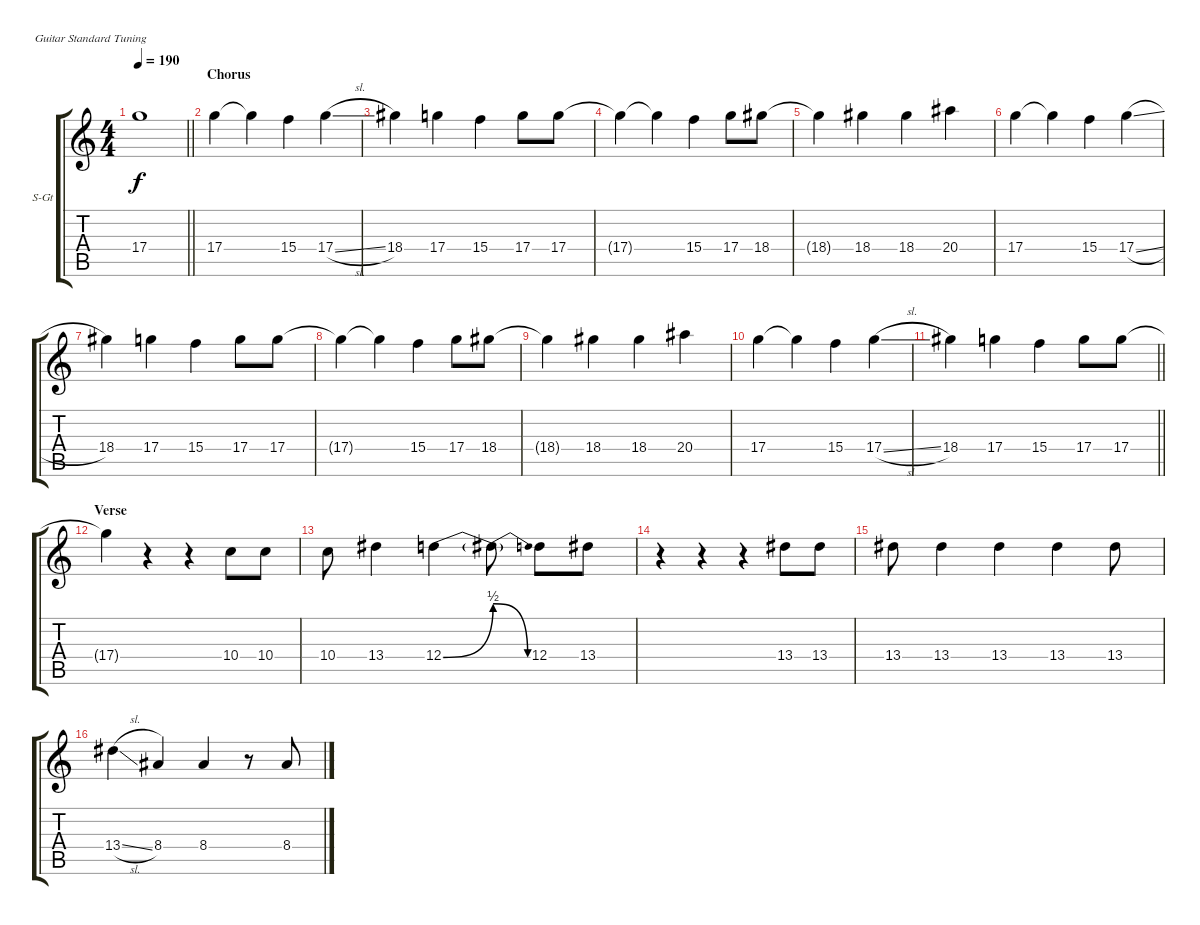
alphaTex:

\bracketExtendMode groupsimilarinstruments
\firstSystemTrackNameOrientation horizontal
\otherSystemsTrackNameOrientation horizontal
\track ("Vocal" "S-Gt") {instrument oboe}
\staff {score tabs}
\tuning (E4 B3 G3 D3 A2 E2)
\displaytranspose 12
\ts (4 4)
\tempo 190
\clef g2
\barLineRight lightlight
\ks c
17.4.1{dy f} |
\section ("" "Chorus ")
17.4.4 17.4{t}.4 15.4.4 17.4{sl}.4 |
18.4.4 17.4.4 15.4.4 17.4.8 17.4.8 |
17.4{t}.4 17.4{t}.4 15.4.4 17.4.8 18.4.8 |
18.4{t}.4 18.4.4 18.4.4 20.4.4 |
17.4.4 17.4{t}.4 15.4.4 17.4{sl}.4 |
18.4.4 17.4.4 15.4.4 17.4.8 17.4.8 |
17.4{t}.4 17.4{t}.4 15.4.4 17.4.8 18.4.8 |
18.4{t}.4 18.4.4 18.4.4 20.4.4 |
17.4.4 17.4{t}.4 15.4.4 17.4{sl}.4 |
\barLineRight lightlight
18.4.4 17.4.4 15.4.4 17.4.8 17.4.8 |
\section ("" "Verse ")
17.4{t}.4 r.4 r.4 10.4.8 10.4.8 |
10.4.8 13.4.4 12.4{be (bend 0 0 60 2)}.4 12.4{be (release 0 2 60 0) t}.8 12.4.8 13.4.8 |
r.4 r.4 r.4 13.4.8 13.4.8 |
13.4.8 13.4.4 13.4.4 13.4.4 13.4.8 |
13.4{sl}.4 8.4.4 8.4.4 r.8 8.4.8
